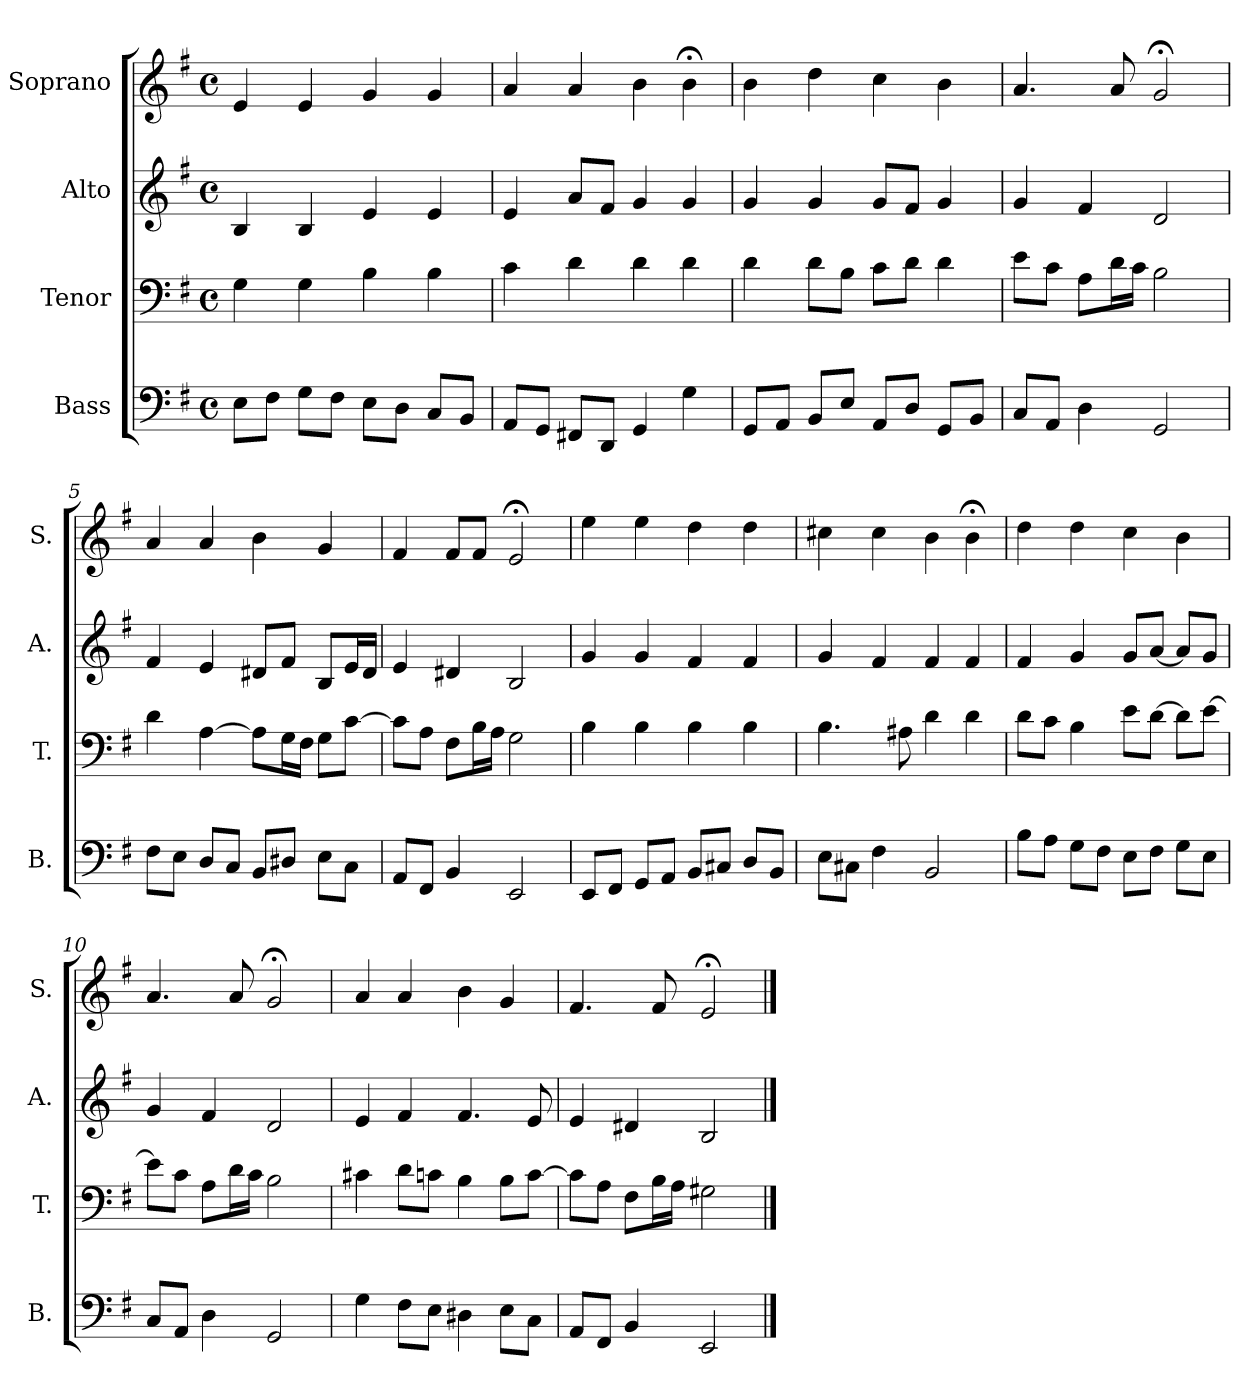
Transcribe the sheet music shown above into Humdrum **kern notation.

**kern	**kern	**kern	**kern
*part4	*part3	*part2	*part1
*staff4	*staff3	*staff2	*staff1
*I"Bass	*I"Tenor	*I"Alto	*I"Soprano
*I'B.	*I'T.	*I'A.	*I'S.
*clefF4	*clefF4	*clefG2	*clefG2
*k[f#]	*k[f#]	*k[f#]	*k[f#]
*e:	*e:	*e:	*e:
*M4/4	*M4/4	*M4/4	*M4/4
*met(c)	*met(c)	*met(c)	*met(c)
=1	=1	=1	=1
8E\L	4G\	4B/	4e/
8F#\J	.	.	.
8G\L	4G\	4B/	4e/
8F#\J	.	.	.
8E\L	4B\	4e/	4g/
8D\J	.	.	.
8C/L	4B\	4e/	4g/
8BB/J	.	.	.
=2	=2	=2	=2
8AA/L	4c\	4e/	4a/
8GG/J	.	.	.
8FF#X/L	4d\	8a/L	4a/
8DD/J	.	8f#/J	.
4GG/	4d\	4g/	4b\
4G\	4d\	4g/	4b;<\
=3	=3	=3	=3
8GG/L	4d\	4g/	4b\
8AA/J	.	.	.
8BB/L	8d\L	4g/	4dd\
8E/J	8B\J	.	.
8AA/L	8c\L	8g/L	4cc\
8D/J	8d\J	8f#/J	.
8GG/L	4d\	4g/	4b\
8BB/J	.	.	.
=4	=4	=4	=4
8C/L	8e\L	4g/	4.a/
8AA/J	8c\J	.	.
4D\	8A\L	4f#/	.
.	16d\L	.	8a/
.	16c\JJ	.	.
2GG/	2B\	2d/	2g;</
!!LO:LB:g=z
=5	=5	=5	=5
8F#\L	4d\	4f#/	4a/
8E\J	.	.	.
8D/L	[4A\	4e/	4a/
8C/J	.	.	.
8BB/L	8A\L]	8d#X/L	4b\
8D#X/J	16G\L	8f#/J	.
.	16F#\JJ	.	.
8E\L	8G\L	8B/L	4g/
8C\J	[8c\J	16e/L	.
.	.	16d#/JJ	.
=6	=6	=6	=6
8AA/L	8c\L]	4e/	4f#/
8FF#/J	8A\J	.	.
4BB/	8F#\L	4d#X/	8f#/L
.	16B\L	.	8f#/J
.	16A\JJ	.	.
2EE/	2G\	2B/	2e;</
=7	=7	=7	=7
8EE/L	4B\	4g/	4ee\
8FF#/J	.	.	.
8GG/L	4B\	4g/	4ee\
8AA/J	.	.	.
8BB/L	4B\	4f#/	4dd\
8C#X/J	.	.	.
8D/L	4B\	4f#/	4dd\
8BB/J	.	.	.
=8	=8	=8	=8
8E\L	4.B\	4g/	4cc#X\
8C#X\J	.	.	.
4F#\	.	4f#/	4cc#\
.	8A#X\	.	.
2BB/	4d\	4f#/	4b\
.	4d\	4f#/	4b;<\
!!LO:LB:g=z
=9	=9	=9	=9
8B\L	8d\L	4f#/	4dd\
8A\J	8c\J	.	.
8G\L	4B\	4g/	4dd\
8F#\J	.	.	.
8E\L	8e\L	8g/L	4cc\
8F#\J	[8d\J	[8a/J	.
8G\L	8d\L]	8a/L]	4b\
8E\J	[8e\J	8g/J	.
=10	=10	=10	=10
8C/L	8e\L]	4g/	4.a/
8AA/J	8c\J	.	.
4D\	8A\L	4f#/	.
.	16d\L	.	8a/
.	16c\JJ	.	.
2GG/	2B\	2d/	2g;</
=11	=11	=11	=11
4G\	4c#X\	4e/	4a/
8F#\L	8d\L	4f#/	4a/
8E\J	8cn\J	.	.
4D#X\	4B\	4.f#/	4b\
8E\L	8B\L	.	4g/
8C\J	[8c\J	8e/	.
=12	=12	=12	=12
8AA/L	8c\L]	4e/	4.f#/
8FF#/J	8A\J	.	.
4BB/	8F#\L	4d#X/	.
.	16B\L	.	8f#/
.	16A\JJ	.	.
2EE/	2G#X\	2B/	2e;</
==	==	==	==
*-	*-	*-	*-
